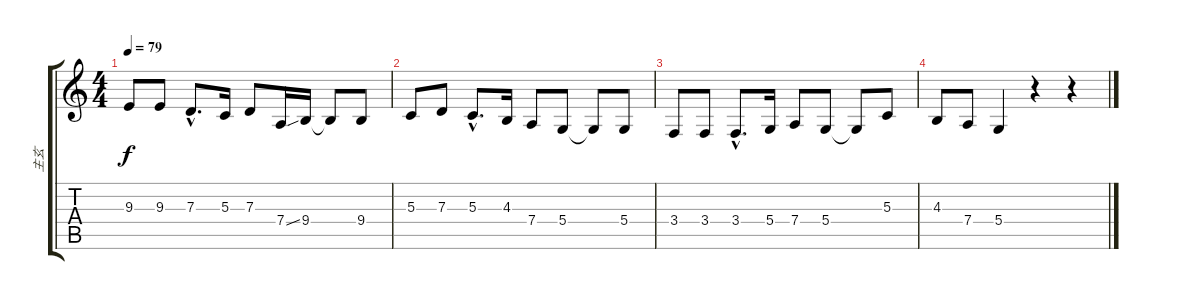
\track ("主玄" "主玄") {instrument electricpiano1}
\staff {score tabs}
\tuning (E4 B3 G3 D3 A2 E2) {hide}
\ts (4 4)
\tempo 79
\clef g2
\ks c
9.3.8{dy f} 9.3.8 7.3{hac}.8{d} 5.3.16 7.3.8 7.4{ss}.16 9.4.16 9.4{t}.8 9.4.8 |
5.3.8 7.3.8 5.3{hac}.8{d} 4.3.16 7.4.8 5.4.8 5.4{t}.8 5.4.8 |
3.4.8 3.4.8 3.4{hac}.8{d} 5.4.16 7.4.8 5.4.8 5.4{t}.8 5.3.8 |
4.3.8 7.4.8 5.4.4 r.4 r.4
